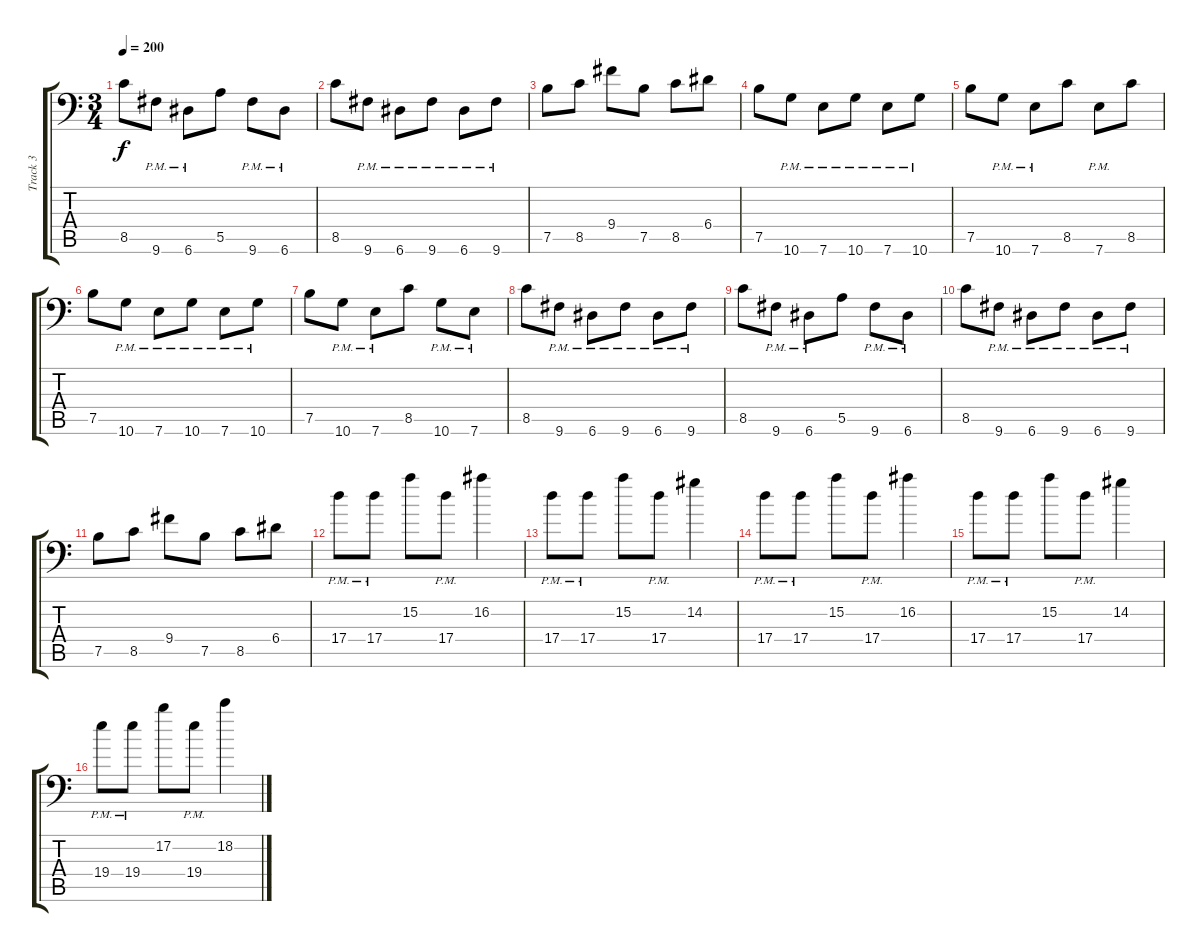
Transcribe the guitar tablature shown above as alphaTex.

\track ("Track 3" "Track 3") {instrument overdrivenguitar}
\staff {score tabs}
\tuning (B3 Gb3 D3 A2 E2 A1) {hide}
\ts (3 4)
\tempo 200
\clef f4
\ks c
8.5.8{dy f} 9.6{pm}.8 6.6{pm}.8 5.5.8 9.6{pm}.8 6.6{pm}.8 |
8.5.8 9.6{pm}.8 6.6{pm}.8 9.6{pm}.8 6.6{pm}.8 9.6{pm}.8 |
7.5.8 8.5.8 9.4.8 7.5.8 8.5.8 6.4.8 |
7.5.8 10.6{pm}.8 7.6{pm}.8 10.6{pm}.8 7.6{pm}.8 10.6{pm}.8 |
7.5.8 10.6{pm}.8 7.6{pm}.8 8.5.8 7.6{pm}.8 8.5.8 |
7.5.8 10.6{pm}.8 7.6{pm}.8 10.6{pm}.8 7.6{pm}.8 10.6{pm}.8 |
7.5.8 10.6{pm}.8 7.6{pm}.8 8.5.8 10.6{pm}.8 7.6{pm}.8 |
8.5.8 9.6{pm}.8 6.6{pm}.8 9.6{pm}.8 6.6{pm}.8 9.6{pm}.8 |
8.5.8 9.6{pm}.8 6.6{pm}.8 5.5.8 9.6{pm}.8 6.6{pm}.8 |
8.5.8 9.6{pm}.8 6.6{pm}.8 9.6{pm}.8 6.6{pm}.8 9.6{pm}.8 |
7.5.8 8.5.8 9.4.8 7.5.8 8.5.8 6.4.8 |
17.4{pm}.8 17.4{pm}.8 15.2.8 17.4{pm}.8 16.2.4 |
17.4{pm}.8 17.4{pm}.8 15.2.8 17.4{pm}.8 14.2.4 |
17.4{pm}.8 17.4{pm}.8 15.2.8 17.4{pm}.8 16.2.4 |
17.4{pm}.8 17.4{pm}.8 15.2.8 17.4{pm}.8 14.2.4 |
19.4{pm}.8 19.4{pm}.8 17.2.8 19.4{pm}.8 18.2.4
